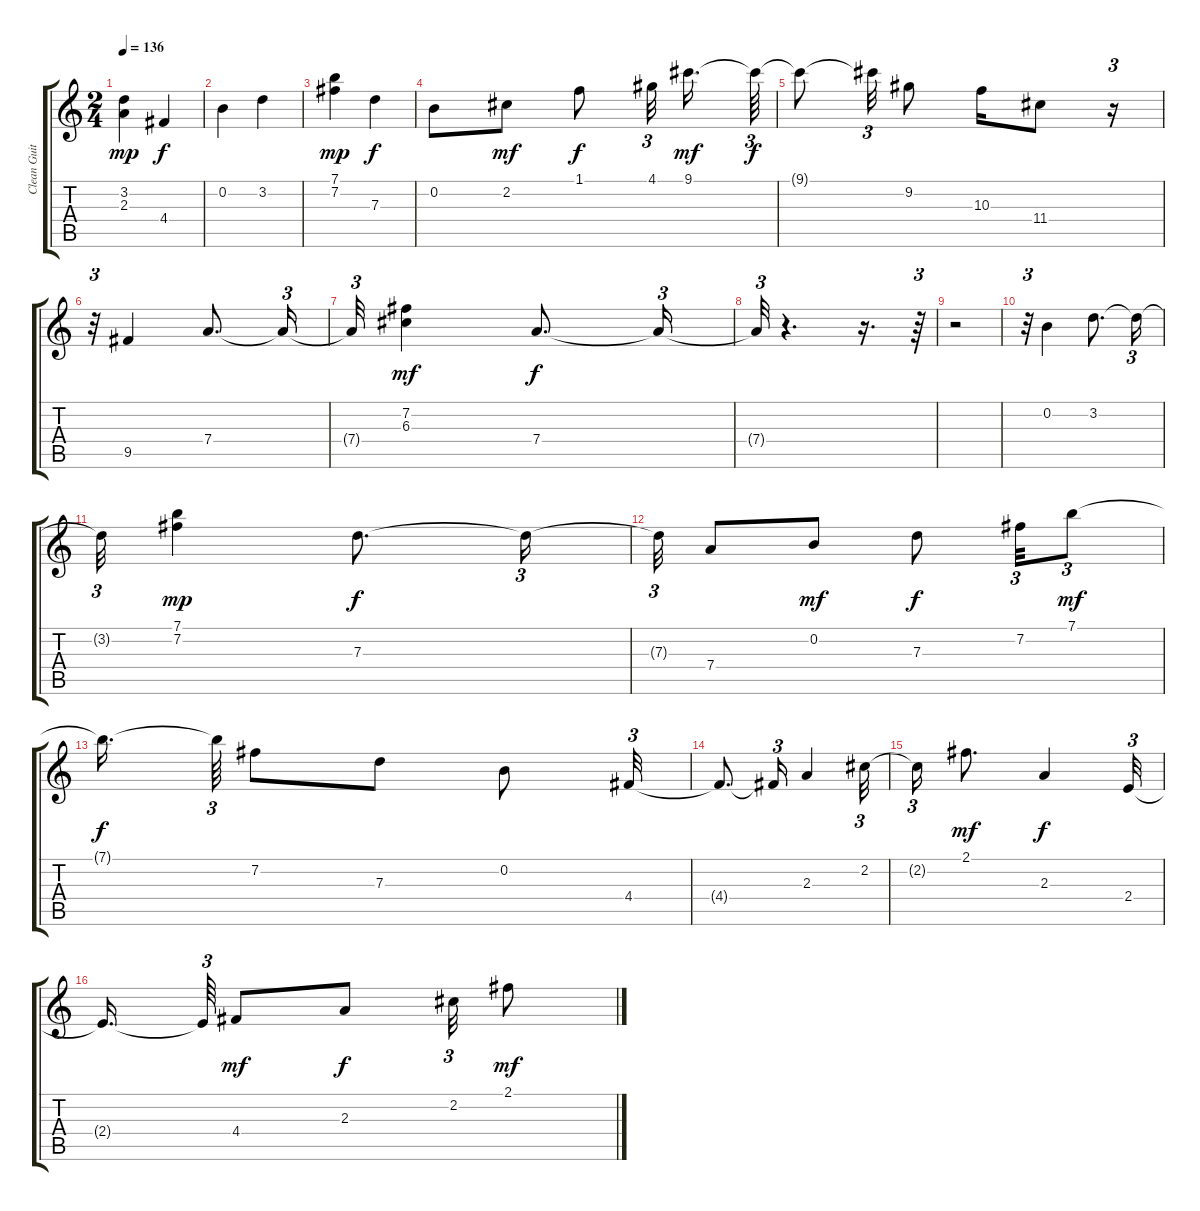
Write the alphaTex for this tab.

\track ("Clean Guitar" "Clean Guit") {instrument electricguitarjazz}
\staff {score tabs}
\tuning (E4 B3 G3 D3 A2 E2) {hide}
\ts (2 4)
\tempo 136
\clef g2
\ks c
(3.2 2.3).4{dy mp} 4.4.4{dy f} |
0.2.4 3.2.4 |
(7.1 7.2).4{dy mp} 7.3.4{dy f} |
0.2.8 2.2.8{dy mf} 1.1.8{dy f} 4.1.32{tu (3 2) beam splitsecondary} 9.1.16{d dy mf} 9.1{t}.64{tu (3 2) dy f} |
9.1{t}.8 9.1{t}.32{tu (3 2)} 9.2.8 10.3.16 11.4.8 r.16{tu (3 2)} |
r.32{tu (3 2)} 9.5.4 7.4.8{d} 7.4{t}.16{tu (3 2)} |
7.4{t}.32{tu (3 2)} (7.2 6.3).4{dy mf} 7.4.8{d dy f} 7.4{t}.16{tu (3 2)} |
7.4{t}.32{tu (3 2)} r.4{d} r.16{d} r.64{tu (3 2)} |
r.2 |
r.32{tu (3 2)} 0.2.4 3.2.8{d} 3.2{t}.16{tu (3 2)} |
3.2{t}.32{tu (3 2)} (7.1 7.2).4{dy mp} 7.3.8{d dy f} 7.3{t}.16{tu (3 2)} |
7.3{t}.32{tu (3 2)} 7.4.8 0.2.8{dy mf} 7.3.8{dy f} 7.2.32{tu (3 2)} 7.1.8{tu (3 2) dy mf} |
7.1{t}.16{d dy f beam splitsecondary} 7.1{t}.64{tu (3 2)} 7.2.8 7.3.8 0.2.8 4.4.32{tu (3 2)} |
4.4{t}.8{d} 4.4{t}.16{tu (3 2)} 2.3.4 2.2.32{tu (3 2)} |
2.2{t}.16{tu (3 2)} 2.1.8{d dy mf} 2.3.4{dy f} 2.4.32{tu (3 2)} |
2.4{t}.16{d beam splitsecondary} 2.4{t}.64{tu (3 2)} 4.4.8{dy mf} 2.3.8{dy f} 2.2.32{tu (3 2)} 2.1.8{dy mf}
